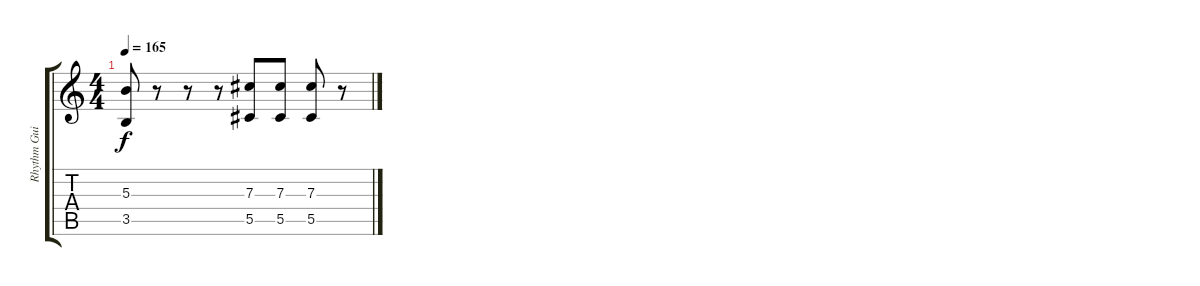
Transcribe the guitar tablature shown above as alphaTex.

\track ("Rhythm Guitar" "Rhythm Gui") {instrument distortionguitar}
\staff {score tabs}
\tuning (Eb4 Bb3 Gb3 Db3 Ab2 Db2) {hide}
\ts (4 4)
\tempo 165
\clef g2
\ks c
(5.3 3.5).8{dy f} r.8 r.8 r.8 (7.3 5.5).8 (7.3 5.5).8 (7.3 5.5).8 r.8
